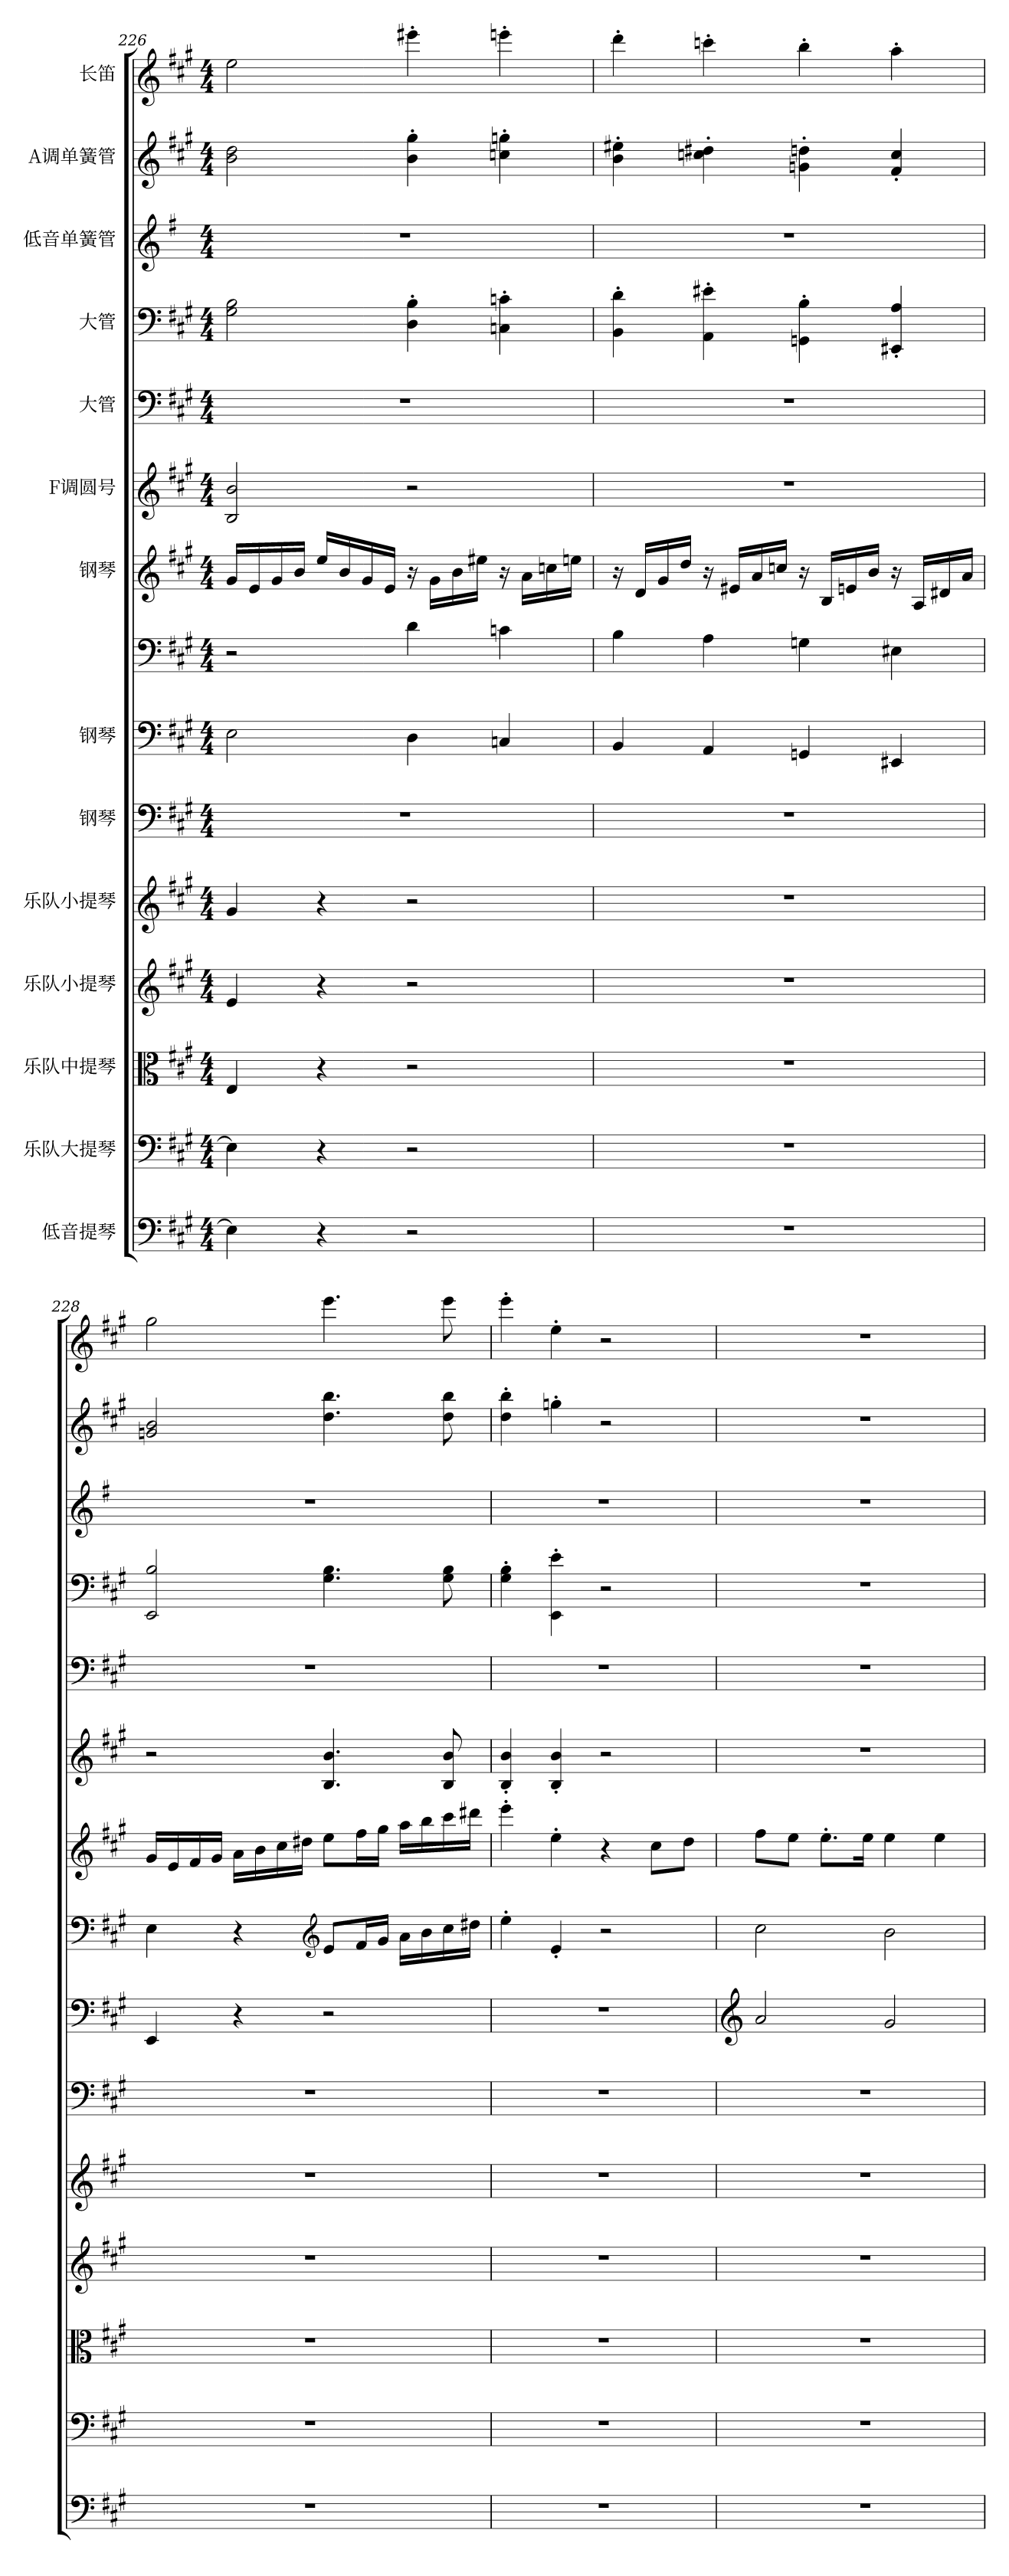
**kern	**kern	**kern	**kern	**kern	**kern	**kern	**kern	**kern	**kern	**kern	**kern	**kern	**kern	**kern
*part14	*part13	*part12	*part11	*part10	*part9	*part8	*part8	*part7	*part6	*part5	*part4	*part3	*part2	*part1
*staff15	*staff14	*staff13	*staff12	*staff11	*staff10	*staff9	*staff8	*staff7	*staff6	*staff5	*staff4	*staff3	*staff2	*staff1
*I"低音提琴	*I"乐队大提琴	*I"乐队中提琴	*I"乐队小提琴	*I"乐队小提琴	*I"钢琴	*I"钢琴	*	*I"钢琴	*I"F调圆号	*I"大管	*I"大管	*I"低音单簧管	*I"A调单簧管	*I"长笛
*clefF4	*clefF4	*clefC3	*clefG2	*clefG2	*clefF4	*clefF4	*clefF4	*clefG2	*clefG2	*clefF4	*clefF4	*clefG2	*clefG2	*clefG2
*ITrd7c12	*	*	*	*	*	*	*	*	*ITrd4c7	*	*	*ITrd8c14	*ITrd2c3	*
*k[f#c#g#]	*k[f#c#g#]	*k[f#c#g#]	*k[f#c#g#]	*k[f#c#g#]	*k[f#c#g#]	*k[f#c#g#]	*k[f#c#g#]	*k[f#c#g#]	*k[f#c#]	*k[f#c#g#]	*k[f#c#g#]	*k[f#]	*k[f#c#g#d#a#e#]	*k[f#c#g#]
*M4/4	*M4/4	*M4/4	*M4/4	*M4/4	*M4/4	*M4/4	*M4/4	*M4/4	*M4/4	*M4/4	*M4/4	*M4/4	*M4/4	*M4/4
=226	=226	=226	=226	=226	=226	=226	=226	=226	=226	=226	=226	=226	=226	=226
4EE\]	4E\]	4E/	4e/	4g#/	1r	2E\	2r	16g#/LL	2E/ 2e/	1r	2G#\ 2B\	1r	2g#\ 2b\	2ee\
.	.	.	.	.	.	.	.	16e/	.	.	.	.	.	.
.	.	.	.	.	.	.	.	16g#/	.	.	.	.	.	.
.	.	.	.	.	.	.	.	16b/JJ	.	.	.	.	.	.
4r	4r	4r	4r	4r	.	.	.	16ee/LL	.	.	.	.	.	.
.	.	.	.	.	.	.	.	16b/	.	.	.	.	.	.
.	.	.	.	.	.	.	.	16g#/	.	.	.	.	.	.
.	.	.	.	.	.	.	.	16e/JJ	.	.	.	.	.	.
2r	2r	2r	2r	2r	.	4D\	4d\	16r	2r	.	4D\' 4B\'	.	4g#\' 4ee#\'	4eee#X'\
.	.	.	.	.	.	.	.	16g#\LL	.	.	.	.	.	.
.	.	.	.	.	.	.	.	16b\	.	.	.	.	.	.
.	.	.	.	.	.	.	.	16ee#X\JJ	.	.	.	.	.	.
.	.	.	.	.	.	4Cn/	4cn\	16r	.	.	4Cn\' 4cn\'	.	4an\' 4een\'	4eeen'\
.	.	.	.	.	.	.	.	16a\LL	.	.	.	.	.	.
.	.	.	.	.	.	.	.	16ccn\	.	.	.	.	.	.
.	.	.	.	.	.	.	.	16een\JJ	.	.	.	.	.	.
!!LO:PB:g=z
=227	=227	=227	=227	=227	=227	=227	=227	=227	=227	=227	=227	=227	=227	=227
1r	1r	1r	1r	1r	1r	4BB/	4B\	16r	1r	1r	4BB\' 4d\'	1r	4g#\' 4cc##X\'	4ddd'\
.	.	.	.	.	.	.	.	16d/LL	.	.	.	.	.	.
.	.	.	.	.	.	.	.	16g#/	.	.	.	.	.	.
.	.	.	.	.	.	.	.	16dd/JJ	.	.	.	.	.	.
.	.	.	.	.	.	4AA/	4A\	16r	.	.	4AA\' 4e#X\'	.	4an\' 4b#X\'	4cccn'\
.	.	.	.	.	.	.	.	16e#X/LL	.	.	.	.	.	.
.	.	.	.	.	.	.	.	16a/	.	.	.	.	.	.
.	.	.	.	.	.	.	.	16ccn/JJ	.	.	.	.	.	.
.	.	.	.	.	.	4GGn/	4Gn\	16r	.	.	4GGn\' 4B\'	.	4en\' 4bn\'	4bb'\
.	.	.	.	.	.	.	.	16B/LL	.	.	.	.	.	.
.	.	.	.	.	.	.	.	16en/	.	.	.	.	.	.
.	.	.	.	.	.	.	.	16b/JJ	.	.	.	.	.	.
.	.	.	.	.	.	4EE#X/	4E#X\	16r	.	.	4EE#X/' 4A/'	.	4d#/' 4a/'	4aa'\
.	.	.	.	.	.	.	.	16A/LL	.	.	.	.	.	.
.	.	.	.	.	.	.	.	16d#X/	.	.	.	.	.	.
.	.	.	.	.	.	.	.	16a/JJ	.	.	.	.	.	.
=228	=228	=228	=228	=228	=228	=228	=228	=228	=228	=228	=228	=228	=228	=228
1r	1r	1r	1r	1r	1r	4EE/	4E\	16g#/LL	2r	1r	2EE/ 2B/	1r	2en/ 2g#/	2gg#\
.	.	.	.	.	.	.	.	16e/	.	.	.	.	.	.
.	.	.	.	.	.	.	.	16f#/	.	.	.	.	.	.
.	.	.	.	.	.	.	.	16g#/JJ	.	.	.	.	.	.
.	.	.	.	.	.	4r	4r	16a\LL	.	.	.	.	.	.
.	.	.	.	.	.	.	.	16b\	.	.	.	.	.	.
.	.	.	.	.	.	.	.	16cc#\	.	.	.	.	.	.
.	.	.	.	.	.	.	.	16dd#X\JJ	.	.	.	.	.	.
*	*	*	*	*	*	*	*clefG2	*	*	*	*	*	*	*
.	.	.	.	.	.	2r	8e/L	8ee\L	4.E/ 4.e/	.	4.G#\ 4.B\	.	4.b\ 4.gg#\	4.eee\
.	.	.	.	.	.	.	16f#/L	16ff#\L	.	.	.	.	.	.
.	.	.	.	.	.	.	16g#/JJ	16gg#\JJ	.	.	.	.	.	.
.	.	.	.	.	.	.	16a\LL	16aa\LL	.	.	.	.	.	.
.	.	.	.	.	.	.	16b\	16bb\	.	.	.	.	.	.
.	.	.	.	.	.	.	16cc#\	16ccc#\	8E/ 8e/	.	8G#\ 8B\	.	8b\ 8gg#\	8eee\
.	.	.	.	.	.	.	16dd#X\JJ	16ddd#X\JJ	.	.	.	.	.	.
!!LO:PB:g=z
=229	=229	=229	=229	=229	=229	=229	=229	=229	=229	=229	=229	=229	=229	=229
*	*	*	*	*	*	*	*	*	*	*	*	*	*	*MM116
1r	1r	1r	1r	1r	1r	1r	4ee'\	4eee'\	4E/' 4e/'	1r	4G#\' 4B\'	1r	4b\' 4gg#\'	4eee'\
.	.	.	.	.	.	.	4e'/	4ee'\	4E/' 4e/'	.	4EE\' 4e\'	.	4een'\	4ee'\
.	.	.	.	.	.	.	2r	4r	2r	.	2r	.	2r	2r
.	.	.	.	.	.	.	.	8cc#\L	.	.	.	.	.	.
.	.	.	.	.	.	.	.	8dd\J	.	.	.	.	.	.
=230	=230	=230	=230	=230	=230	=230	=230	=230	=230	=230	=230	=230	=230	=230
*	*	*	*	*	*	*clefG2	*	*	*	*	*	*	*	*
*	*	*	*	*	*	*	*	*	*	*	*	*	*	*MM120
1r	1r	1r	1r	1r	1r	2a/	2cc#\	8ff#\L	1r	1r	1r	1r	1r	1r
.	.	.	.	.	.	.	.	8ee\J	.	.	.	.	.	.
.	.	.	.	.	.	.	.	8.ee'\L	.	.	.	.	.	.
.	.	.	.	.	.	.	.	16ee\Jk	.	.	.	.	.	.
.	.	.	.	.	.	2g#/	2b\	4ee\	.	.	.	.	.	.
.	.	.	.	.	.	.	.	4ee\	.	.	.	.	.	.
=	=	=	=	=	=	=	=	=	=	=	=	=	=	=
*-	*-	*-	*-	*-	*-	*-	*-	*-	*-	*-	*-	*-	*-	*-
